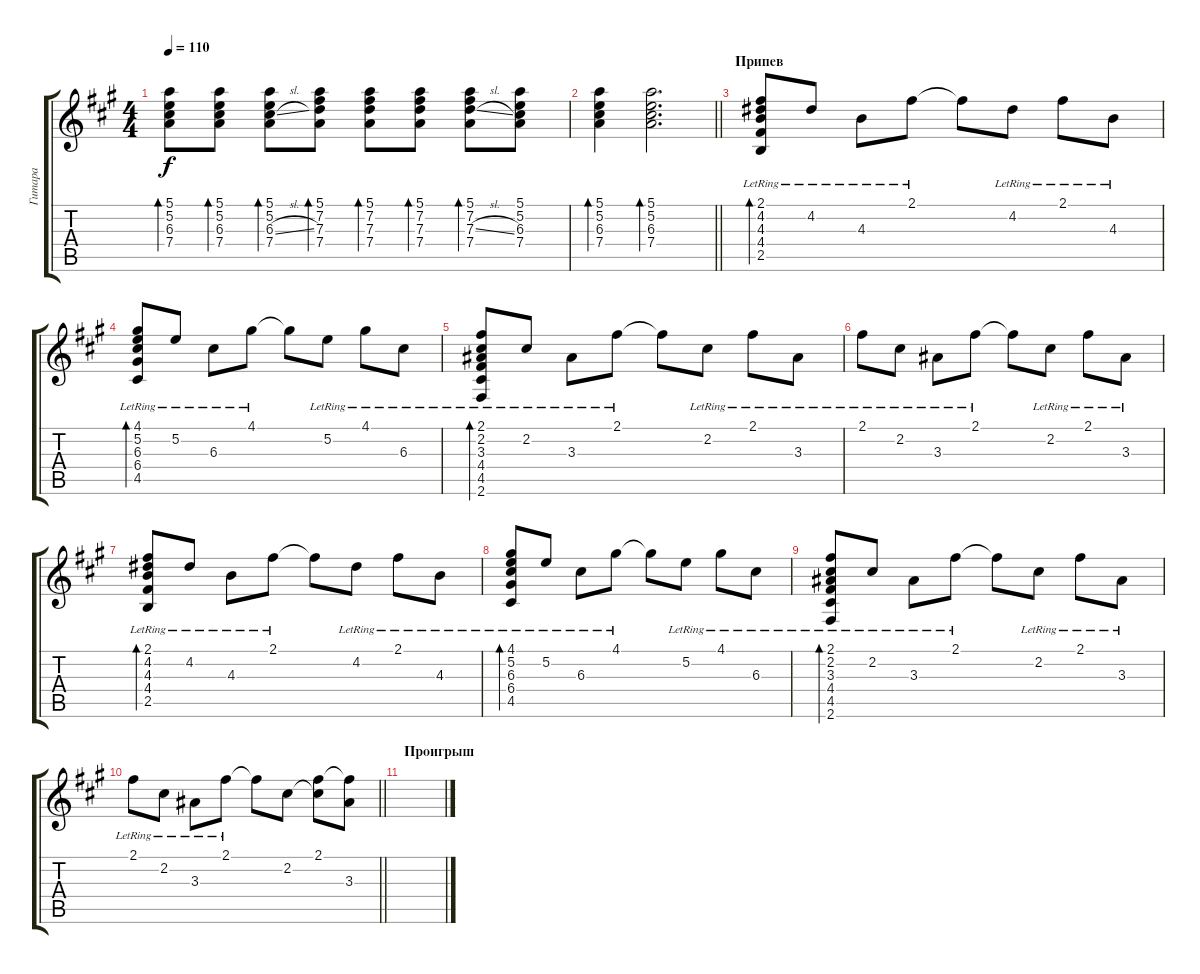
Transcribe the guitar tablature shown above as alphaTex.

\track ("Гитара" "Гитара") {instrument acousticguitarsteel}
\staff {score tabs}
\tuning (E4 B3 G3 D3 A2 E2) {hide}
\ts (4 4)
\section ("" "")
\tempo 110
\clef g2
\ks f#minor
(5.1 5.2 6.3 7.4).8{bd 60 dy f} (5.1 5.2 6.3 7.4).8{bd 60} (5.1 5.2 6.3{sl} 7.4).8{bd 60} (5.1 7.2 7.3 7.4).8{bd 60} (5.1 7.2 7.3 7.4).8{bd 60} (5.1 7.2 7.3 7.4).8{bd 60} (5.1 7.2 7.3{sl} 7.4).8{bd 60} (5.1 5.2 6.3 7.4).8 |
\barLineRight lightlight
(5.1 5.2 6.3 7.4).4{bd 60} (5.1 5.2 6.3 7.4).2{d bd 60} |
\section ("" "Припев")
(2.1 4.2{lr} 4.3{lr} 4.4{lr} 2.5{lr}).8{bd 480} 4.2{lr}.8 4.3{lr}.8 2.1{lr}.8 2.1{t}.8 4.2{lr}.8 2.1{lr}.8 4.3{lr}.8 |
(4.1{lr} 5.2{lr} 6.3{lr} 6.4{lr} 4.5{lr}).8{bd 480} 5.2{lr}.8 6.3{lr}.8 4.1{lr}.8 4.1{t}.8 5.2{lr}.8 4.1{lr}.8 6.3{lr}.8 |
(2.1{lr} 2.2{lr} 3.3{lr} 4.4{lr} 4.5{lr} 2.6{lr}).8{bd 480} 2.2{lr}.8 3.3{lr}.8 2.1{lr}.8 2.1{t}.8 2.2{lr}.8 2.1{lr}.8 3.3{lr}.8 |
2.1{lr}.8 2.2{lr}.8 3.3{lr}.8 2.1{lr}.8 2.1{t}.8 2.2{lr}.8 2.1{lr}.8 3.3{lr}.8 |
(2.1 4.2{lr} 4.3{lr} 4.4{lr} 2.5{lr}).8{bd 480} 4.2{lr}.8 4.3{lr}.8 2.1{lr}.8 2.1{t}.8 4.2{lr}.8 2.1{lr}.8 4.3{lr}.8 |
(4.1{lr} 5.2{lr} 6.3{lr} 6.4{lr} 4.5{lr}).8{bd 480} 5.2{lr}.8 6.3{lr}.8 4.1{lr}.8 4.1{t}.8 5.2{lr}.8 4.1{lr}.8 6.3{lr}.8 |
(2.1{lr} 2.2{lr} 3.3{lr} 4.4{lr} 4.5{lr} 2.6{lr}).8{bd 480} 2.2{lr}.8 3.3{lr}.8 2.1{lr}.8 2.1{t}.8 2.2{lr}.8 2.1{lr}.8 3.3{lr}.8 |
\barLineRight lightlight
2.1{lr}.8 2.2{lr}.8 3.3{lr}.8 2.1{lr}.8 2.1{t}.8 2.2.8 (2.1 2.2{t}).8 (2.1{t} 3.3).8 |
\section ("" "Проигрыш")
